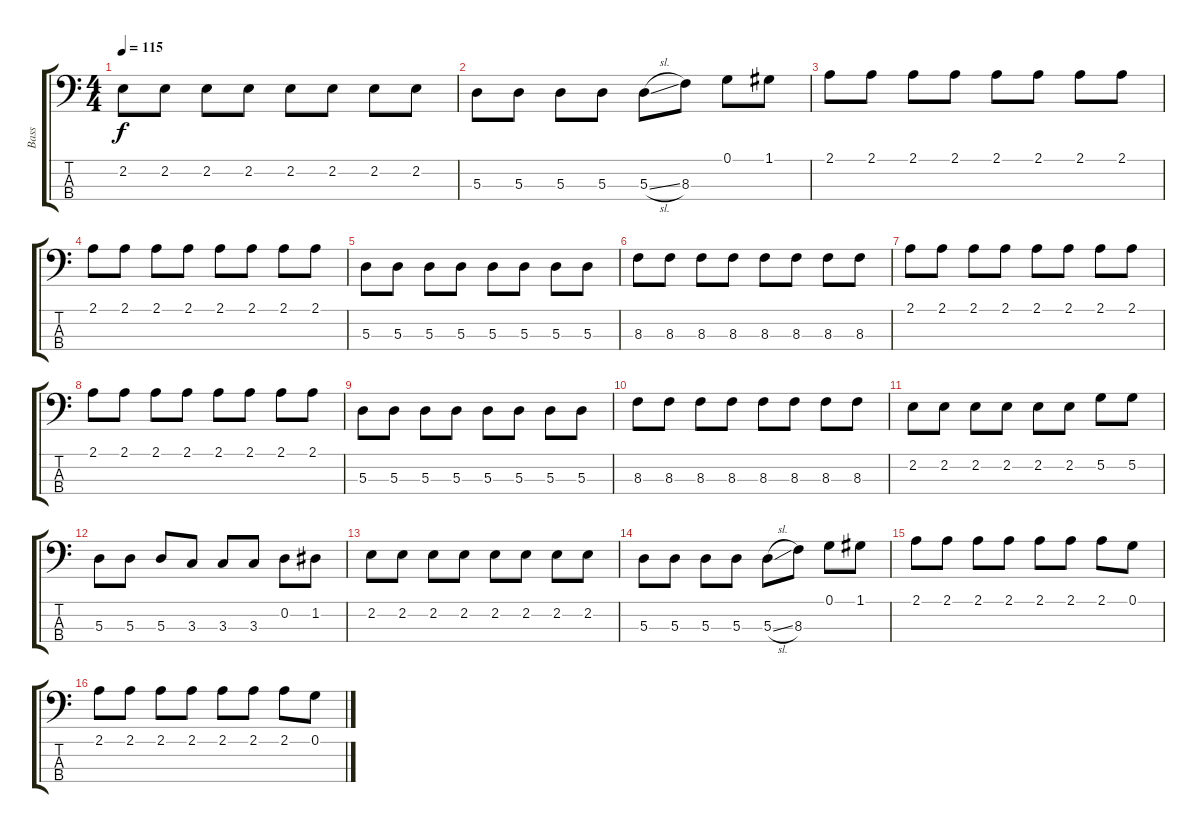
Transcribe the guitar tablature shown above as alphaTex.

\track ("Bass" "Bass") {instrument electricbasspick}
\staff {score tabs}
\tuning (G2 D2 A1 E1) {hide}
\ts (4 4)
\tempo 115
\clef f4
\ks c
2.2.8{dy f} 2.2.8 2.2.8 2.2.8 2.2.8 2.2.8 2.2.8 2.2.8 |
5.3.8 5.3.8 5.3.8 5.3.8 5.3{sl}.8 8.3.8 0.1.8 1.1.8 |
2.1.8 2.1.8 2.1.8 2.1.8 2.1.8 2.1.8 2.1.8 2.1.8 |
2.1.8 2.1.8 2.1.8 2.1.8 2.1.8 2.1.8 2.1.8 2.1.8 |
5.3.8 5.3.8 5.3.8 5.3.8 5.3.8 5.3.8 5.3.8 5.3.8 |
8.3.8 8.3.8 8.3.8 8.3.8 8.3.8 8.3.8 8.3.8 8.3.8 |
2.1.8 2.1.8 2.1.8 2.1.8 2.1.8 2.1.8 2.1.8 2.1.8 |
2.1.8 2.1.8 2.1.8 2.1.8 2.1.8 2.1.8 2.1.8 2.1.8 |
5.3.8 5.3.8 5.3.8 5.3.8 5.3.8 5.3.8 5.3.8 5.3.8 |
8.3.8 8.3.8 8.3.8 8.3.8 8.3.8 8.3.8 8.3.8 8.3.8 |
2.2.8 2.2.8 2.2.8 2.2.8 2.2.8 2.2.8 5.2.8 5.2.8 |
5.3.8 5.3.8 5.3.8 3.3.8 3.3.8 3.3.8 0.2.8 1.2.8 |
2.2.8 2.2.8 2.2.8 2.2.8 2.2.8 2.2.8 2.2.8 2.2.8 |
5.3.8 5.3.8 5.3.8 5.3.8 5.3{sl}.8 8.3.8 0.1.8 1.1.8 |
2.1.8 2.1.8 2.1.8 2.1.8 2.1.8 2.1.8 2.1.8 0.1.8 |
2.1.8 2.1.8 2.1.8 2.1.8 2.1.8 2.1.8 2.1.8 0.1.8
